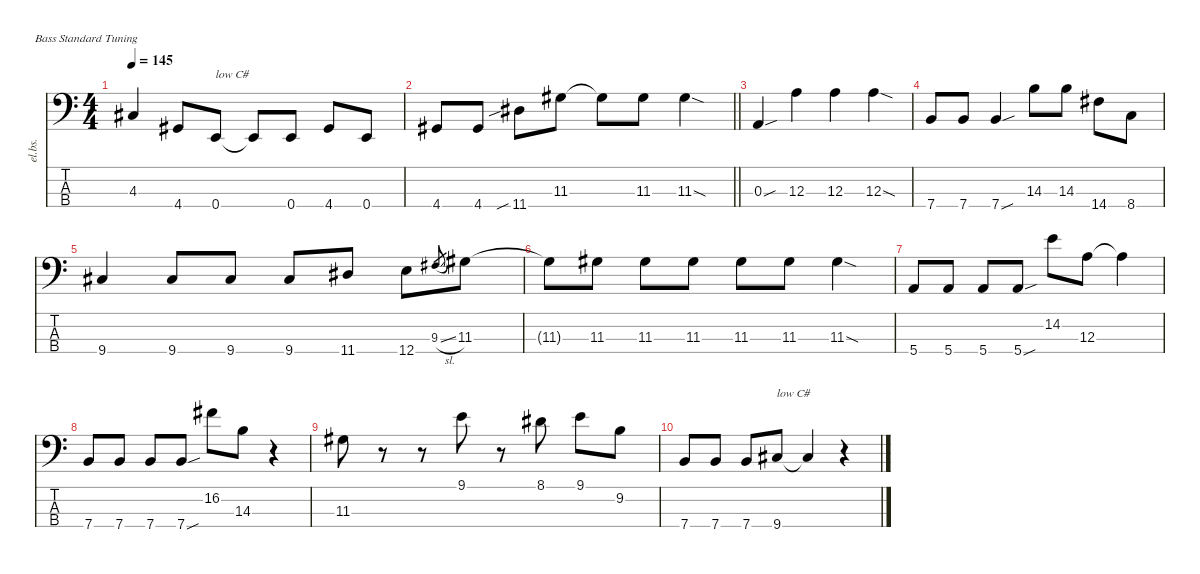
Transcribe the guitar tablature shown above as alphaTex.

\defaultSystemsLayout 4
\hideDynamics
\bracketExtendMode nobrackets
\track ("Electric Bass" "el.bs.") {mute instrument electricbassfinger}
\staff {score tabs}
\tuning (G2 D2 A1 E1)
\ts (4 4)
\tempo 145
\clef f4
\ks c
4.3{acc #}.4{dy mf beam Up} 4.4{acc #}.8{beam Up} 0.4.8{txt "low C#" beam Up} 0.4{t}.8{beam Up} 0.4.8{beam Up} 4.4{acc #}.8{beam Up} 0.4.8{beam Up} |
\barLineRight lightlight
4.4{acc #}.8{beam Up} 4.4{acc #}.8{beam Up} 11.4{sib acc #}.8{beam Down} 11.3{acc #}.8{beam Down} 11.3{t acc #}.8{beam Down} 11.3{acc #}.8{beam Down} 11.3{sod acc #}.4{beam Down} |
0.3{sou}.4{beam Up} 12.3.4{beam Down} 12.3.4{beam Down} 12.3{sod}.4{beam Down} |
7.4.8{beam Up} 7.4.8{beam Up} 7.4{sou}.4{beam Up} 14.3.8{beam Down} 14.3.8{beam Down} 14.4{acc #}.8{beam Down} 8.4.8{beam Down} |
9.4{acc #}.4{beam Up} 9.4{acc #}.8{beam Up} 9.4{acc #}.8{beam Up} 9.4{acc #}.8{beam Up} 11.4{acc #}.8{beam Up} 12.4.8{beam Down} 9.3{sl acc #}.8{gr beam Up} 11.3{acc #}.8{beam Down} |
11.3{t acc #}.8{beam Down} 11.3{acc #}.8{beam Down} 11.3{acc #}.8{beam Down} 11.3{acc #}.8{beam Down} 11.3{acc #}.8{beam Down} 11.3{acc #}.8{beam Down} 11.3{sod acc #}.4{beam Down} |
5.4.8{beam Up} 5.4.8{beam Up} 5.4.8{beam Up} 5.4{sou}.8{beam Up} 14.2.8{beam Down} 12.3.8{beam Down} 12.3{t}.4{beam Down} |
7.4.8{beam Up} 7.4.8{beam Up} 7.4.8{beam Up} 7.4{sou}.8{beam Up} 16.2{acc #}.8{beam Down} 14.3.8{beam Down} r.4{beam Down} |
11.3{acc #}.8{beam Down} r.8{beam Down} r.8{beam Down} 9.1.8{beam Down} r.8{beam Down} 8.1{acc #}.8{beam Down} 9.1.8{beam Down} 9.2.8{beam Down} |
7.4.8{beam Up} 7.4.8{beam Up} 7.4.8{beam Up} 9.4{acc #}.8{txt "low C#" beam Up} 9.4{t acc #}.4{beam Up} r.4{beam Down}
